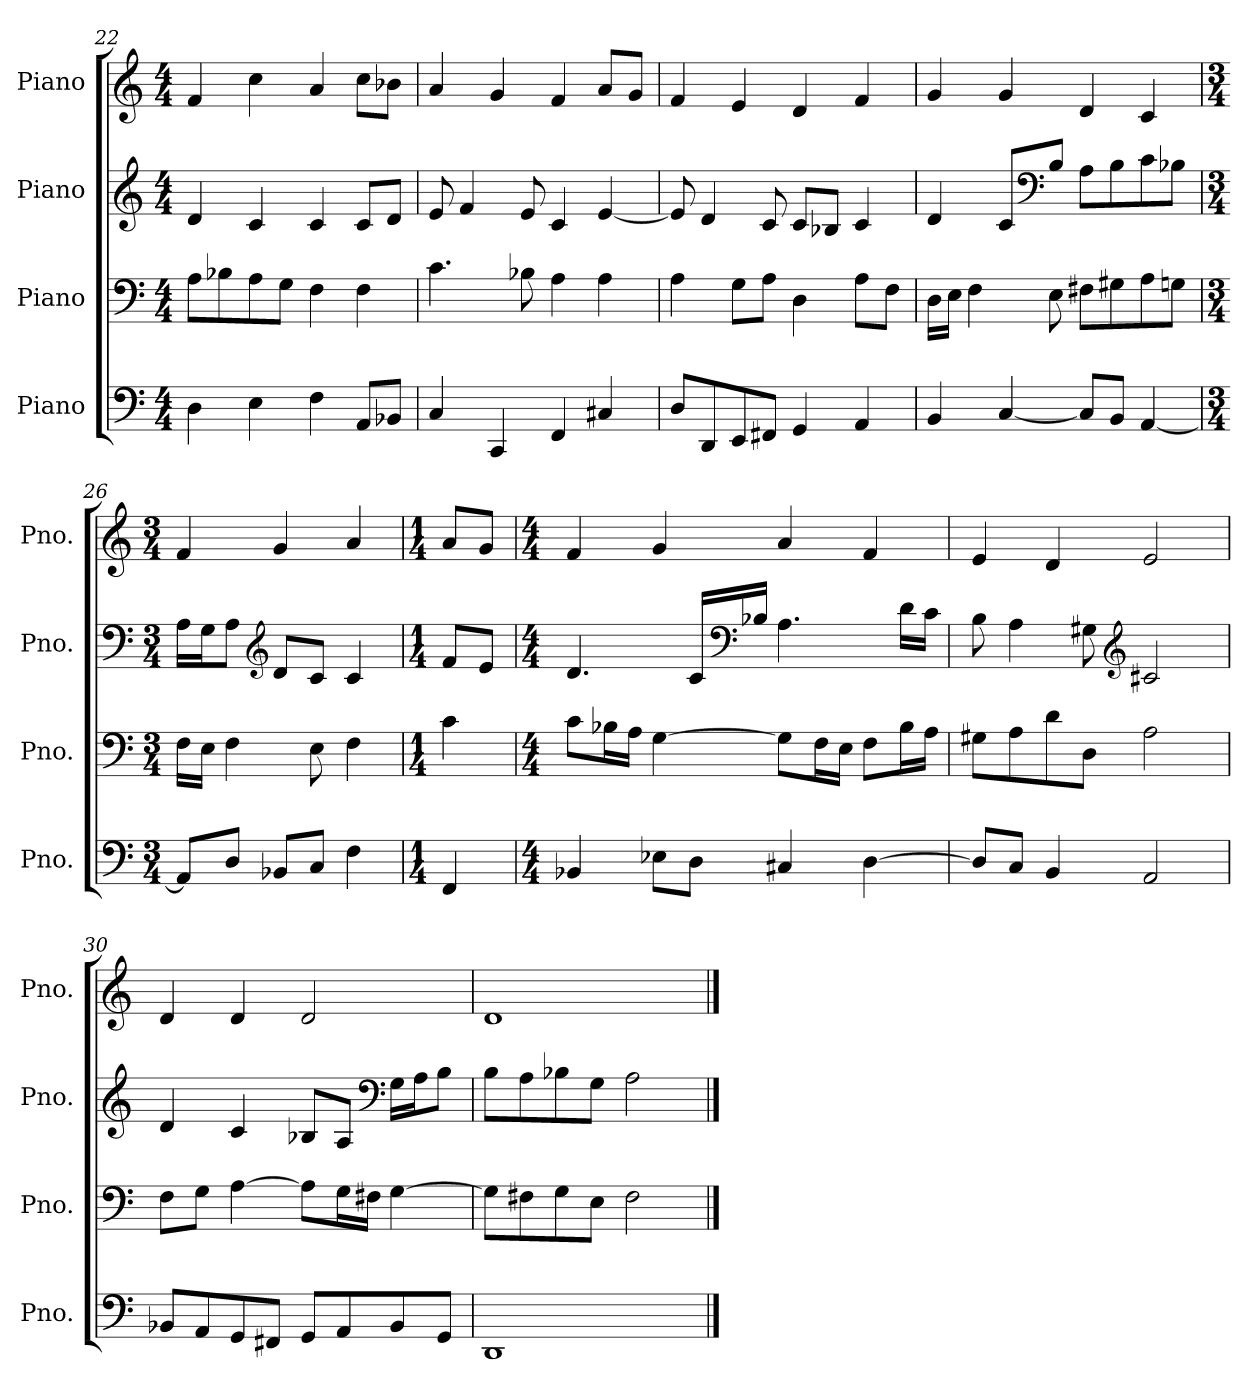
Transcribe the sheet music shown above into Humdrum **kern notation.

**kern	**kern	**kern	**kern
*part4	*part3	*part2	*part1
*staff4	*staff3	*staff2	*staff1
*I"Piano	*I"Piano	*I"Piano	*I"Piano
*I'Pno.	*I'Pno.	*I'Pno.	*I'Pno.
!!LO:LB:g=z
*clefF4	*clefF4	*clefG2	*clefG2
*k[]	*k[]	*k[]	*k[]
*M4/4	*M4/4	*M4/4	*M4/4
=22	=22	=22	=22
4D\	8A\L	4d/	4f/
.	8B-X\	.	.
4E\	8A\	4c/	4cc\
.	8G\J	.	.
4F\	4F\	4c/	4a/
8AA/L	4F\	8c/L	8cc\L
8BB-X/J	.	8d/J	8b-X\J
=23	=23	=23	=23
4C/	4.c\	8e/	4a/
.	.	4f/	.
4CC/	.	.	4g/
.	8B-X\	8e/	.
4FF/	4A\	4c/	4f/
4C#X/	4A\	[4e/	8a/L
.	.	.	8g/J
=24	=24	=24	=24
8D/L	4A\	8e/]	4f/
8DD/	.	4d/	.
8EE/	8G\L	.	4e/
8FF#X/J	8A\J	8c/	.
4GG/	4D\	8c/L	4d/
.	.	8B-X/J	.
4AA/	8A\L	4c/	4f/
.	8F\J	.	.
=25	=25	=25	=25
4BB/	16D\LL	4d/	4g/
.	16E\JJ	.	.
.	4F\	.	.
[4C/	.	8c/L	4g/
*	*	*clefF4	*
.	8E\	8B/J	.
8C/L]	8F#X\L	8A\L	4d/
8BB/J	8G#X\	8B\	.
[4AA/	8A\	8c\	4c/
.	8Gn\J	8B-X\J	.
!!LO:PB:g=z
=26	=26	=26	=26
*M3/4	*M3/4	*M3/4	*M3/4
8AA/L]	16F\LL	16A\LL	4f/
.	16E\JJ	16G\J	.
8D/J	4F\	8A\J	.
*	*	*clefG2	*
8BB-X/L	.	8d/L	4g/
8C/J	8E\	8c/J	.
4F\	4F\	4c/	4a/
=27	=27	=27	=27
*M1/4	*M1/4	*M1/4	*M1/4
4FF/	4c\	8f/L	8a/L
.	.	8e/J	8g/J
=28	=28	=28	=28
*M4/4	*M4/4	*M4/4	*M4/4
4BB-X/	8c\L	4.d/	4f/
.	16B-X\L	.	.
.	16A\JJ	.	.
8E-X\L	[4G\	.	4g/
8D\J	.	16c/LL	.
*	*	*clefF4	*
.	.	16B-X/JJ	.
4C#X/	8G\L]	4.A\	4a/
.	16F\L	.	.
.	16E\JJ	.	.
[4D\	8F\L	.	4f/
.	16B-\L	16d\LL	.
.	16A\JJ	16c\JJ	.
=29	=29	=29	=29
8D/L]	8G#X\L	8B\	4e/
8C/J	8A\	4A\	.
4BB/	8d\	.	4d/
.	8D\J	8G#X\	.
*	*	*clefG2	*
2AA/	2A\	2c#X/	2e/
!!LO:LB:g=z
=30	=30	=30	=30
8BB-X/L	8F\L	4d/	4d/
8AA/	8G\J	.	.
8GG/	[4A\	4c/	4d/
8FF#X/J	.	.	.
8GG/L	8A\L]	8B-X/L	2d/
8AA/	16G\L	8A/J	.
.	16F#X\JJ	.	.
*	*	*clefF4	*
8BB-/	[4G\	16G\LL	.
.	.	16A\J	.
8GG/J	.	8B-\J	.
=31	=31	=31	=31
1DD	8G\L]	8B\L	1d
.	8F#X\	8A\	.
.	8G\	8B-X\	.
.	8E\J	8G\J	.
.	2F#\	2A\	.
==	==	==	==
*-	*-	*-	*-
